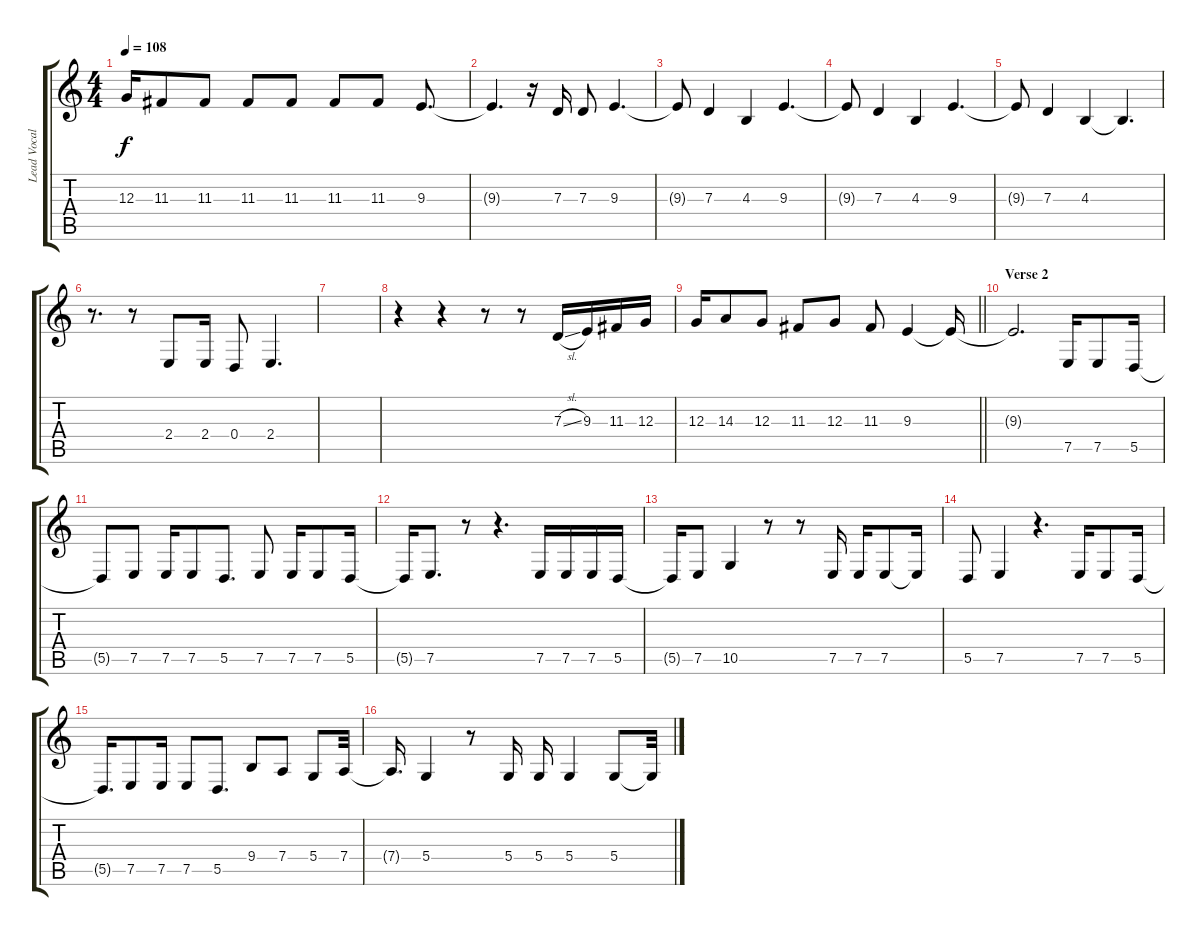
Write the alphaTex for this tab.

\track ("Lead Vocals" "Lead Vocal") {instrument lead6voice}
\staff {score tabs}
\tuning (E4 B3 G3 D3 A2 E2) {hide}
\ts (4 4)
\tempo 108
\clef g2
\ks c
12.3{t}.16{dy f} 11.3.8 11.3.8 11.3.8 11.3.8 11.3.8 11.3.8 9.3.8{d} |
9.3{t}.4{d} r.16 7.3.16 7.3.8 9.3.4{d} |
9.3{t}.8 7.3.4 4.3.4 9.3.4{d} |
9.3{t}.8 7.3.4 4.3.4 9.3.4{d} |
9.3{t}.8 7.3.4 4.3.4 4.3{t}.4{d} |
r.8{d} r.8 2.4.8 2.4.16 0.4.8 2.4.4{d} |
|
r.4 r.4 r.8 r.8 7.3{sl}.16 9.3.16 11.3.16 12.3.16 |
\barLineRight lightlight
12.3.16 14.3.8 12.3.8 11.3.8 12.3.8 11.3.8 9.3.4 9.3{t}.16 |
\section ("" "Verse 2")
9.3{t}.2{d} 7.5.16 7.5.8 5.5.16 |
5.5{t}.8 7.5.8 7.5.16 7.5.8 5.5.8{d} 7.5.8 7.5.16 7.5.8 5.5.16 |
5.5{t}.16 7.5.8{d} r.8 r.4{d} 7.5.16 7.5.16 7.5.16 5.5.16 |
5.5{t}.16 7.5.8 10.5.4 r.8 r.8 7.5.16 7.5.16 7.5.8 7.5{t}.16 |
5.5.8 7.5.4 r.4{d} 7.5.16 7.5.8 5.5.16 |
5.5{t}.16{d} 7.5.8 7.5.16 7.5.8 5.5.8{d} 9.4.8 7.4.8 5.4.8 7.4.32 |
7.4{t}.16{d} 5.4.4 r.8 5.4.16 5.4.16 5.4.4 5.4.8 5.4{t}.32
